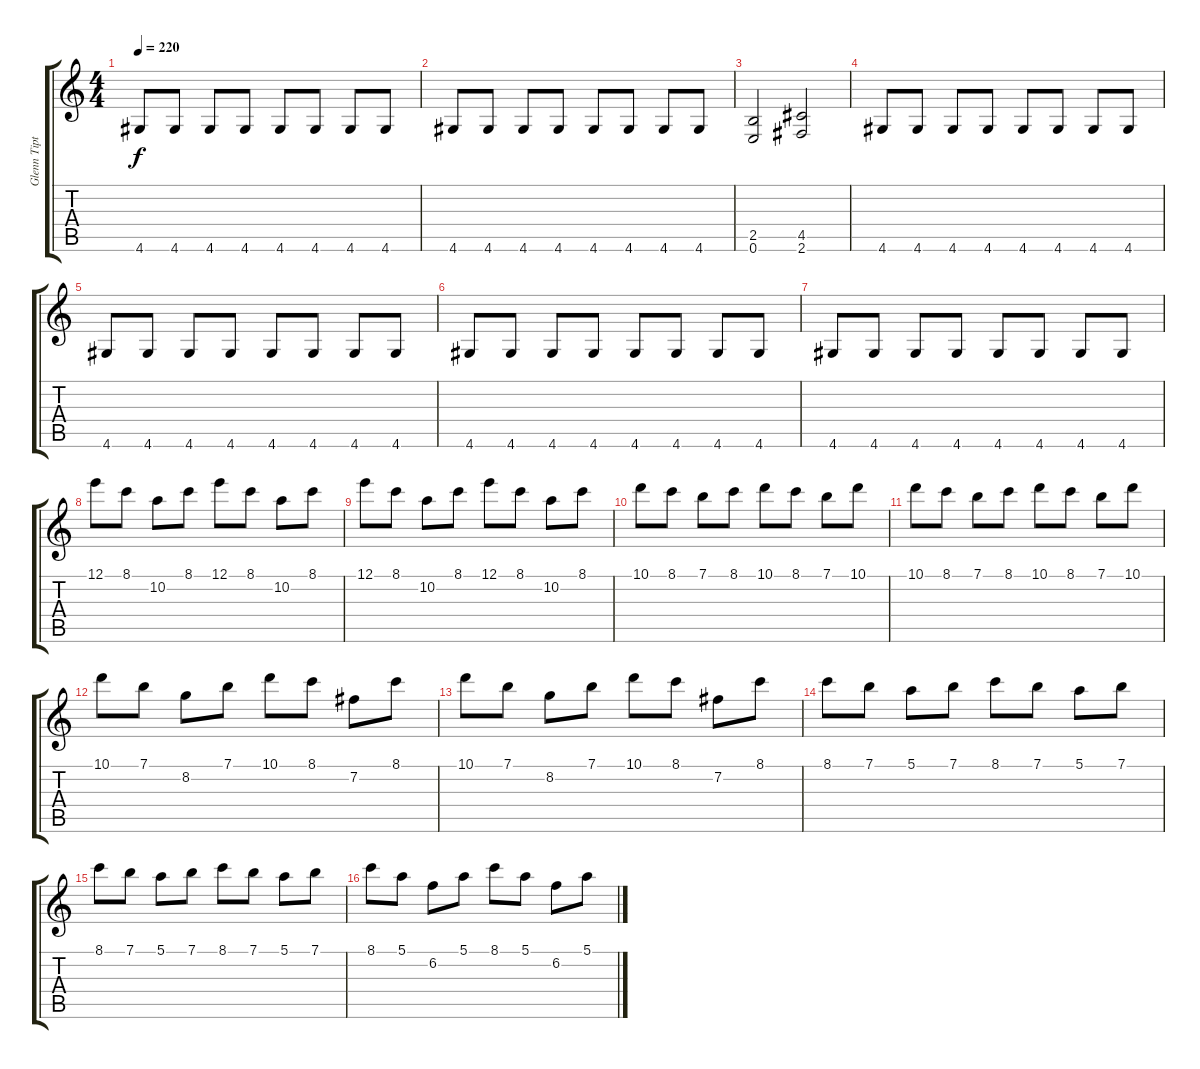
\track ("Glenn Tipton" "Glenn Tipt") {instrument distortionguitar}
\staff {score tabs}
\tuning (E4 B3 G3 D3 A2 E2) {hide}
\ts (4 4)
\tempo 220
\clef g2
\ks c
4.6.8{dy f} 4.6.8 4.6.8 4.6.8 4.6.8 4.6.8 4.6.8 4.6.8 |
4.6.8 4.6.8 4.6.8 4.6.8 4.6.8 4.6.8 4.6.8 4.6.8 |
(2.5 0.6).2 (4.5 2.6).2 |
4.6.8 4.6.8 4.6.8 4.6.8 4.6.8 4.6.8 4.6.8 4.6.8 |
4.6.8 4.6.8 4.6.8 4.6.8 4.6.8 4.6.8 4.6.8 4.6.8 |
4.6.8 4.6.8 4.6.8 4.6.8 4.6.8 4.6.8 4.6.8 4.6.8 |
4.6.8 4.6.8 4.6.8 4.6.8 4.6.8 4.6.8 4.6.8 4.6.8 |
12.1.8 8.1.8 10.2.8 8.1.8 12.1.8 8.1.8 10.2.8 8.1.8 |
12.1.8 8.1.8 10.2.8 8.1.8 12.1.8 8.1.8 10.2.8 8.1.8 |
10.1.8 8.1.8 7.1.8 8.1.8 10.1.8 8.1.8 7.1.8 10.1.8 |
10.1.8 8.1.8 7.1.8 8.1.8 10.1.8 8.1.8 7.1.8 10.1.8 |
10.1.8 7.1.8 8.2.8 7.1.8 10.1.8 8.1.8 7.2.8 8.1.8 |
10.1.8 7.1.8 8.2.8 7.1.8 10.1.8 8.1.8 7.2.8 8.1.8 |
8.1.8 7.1.8 5.1.8 7.1.8 8.1.8 7.1.8 5.1.8 7.1.8 |
8.1.8 7.1.8 5.1.8 7.1.8 8.1.8 7.1.8 5.1.8 7.1.8 |
8.1.8 5.1.8 6.2.8 5.1.8 8.1.8 5.1.8 6.2.8 5.1.8
